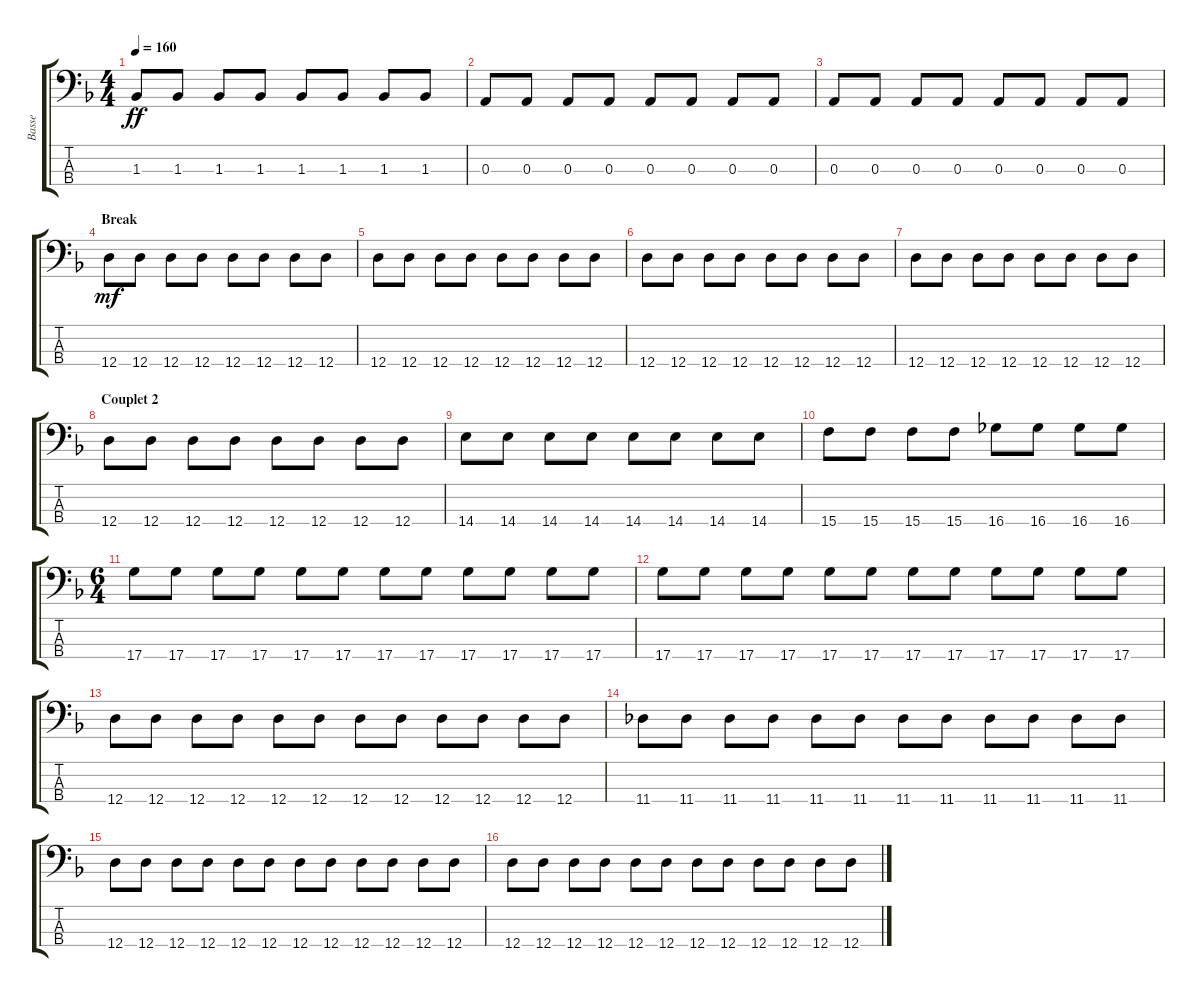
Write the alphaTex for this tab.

\track ("Basse" "Basse") {instrument electricbassfinger}
\staff {score tabs}
\tuning (G2 D2 A1 D1) {hide}
\ts (4 4)
\tempo 160
\clef f4
\ks f
1.3.8{dy ff} 1.3.8 1.3.8 1.3.8 1.3.8 1.3.8 1.3.8 1.3.8 |
0.3.8 0.3.8 0.3.8 0.3.8 0.3.8 0.3.8 0.3.8 0.3.8 |
0.3.8 0.3.8 0.3.8 0.3.8 0.3.8 0.3.8 0.3.8 0.3.8 |
\section ("" "Break")
12.4.8{dy mf instrument electricbassfinger} 12.4.8 12.4.8 12.4.8 12.4.8 12.4.8 12.4.8 12.4.8 |
12.4.8 12.4.8 12.4.8 12.4.8 12.4.8 12.4.8 12.4.8 12.4.8 |
12.4.8 12.4.8 12.4.8 12.4.8 12.4.8 12.4.8 12.4.8 12.4.8 |
12.4.8 12.4.8 12.4.8 12.4.8 12.4.8 12.4.8 12.4.8 12.4.8 |
\section ("" "Couplet 2")
12.4.8 12.4.8 12.4.8 12.4.8 12.4.8 12.4.8 12.4.8 12.4.8 |
14.4.8 14.4.8 14.4.8 14.4.8 14.4.8 14.4.8 14.4.8 14.4.8 |
15.4.8 15.4.8 15.4.8 15.4.8 16.4.8 16.4.8 16.4.8 16.4.8 |
\ts (6 4)
17.4.8 17.4.8 17.4.8 17.4.8 17.4.8 17.4.8 17.4.8 17.4.8 17.4.8 17.4.8 17.4.8 17.4.8 |
17.4.8 17.4.8 17.4.8 17.4.8 17.4.8 17.4.8 17.4.8 17.4.8 17.4.8 17.4.8 17.4.8 17.4.8 |
12.4.8 12.4.8 12.4.8 12.4.8 12.4.8 12.4.8 12.4.8 12.4.8 12.4.8 12.4.8 12.4.8 12.4.8 |
11.4.8 11.4.8 11.4.8 11.4.8 11.4.8 11.4.8 11.4.8 11.4.8 11.4.8 11.4.8 11.4.8 11.4.8 |
12.4.8 12.4.8 12.4.8 12.4.8 12.4.8 12.4.8 12.4.8 12.4.8 12.4.8 12.4.8 12.4.8 12.4.8 |
12.4.8 12.4.8 12.4.8 12.4.8 12.4.8 12.4.8 12.4.8 12.4.8 12.4.8 12.4.8 12.4.8 12.4.8
